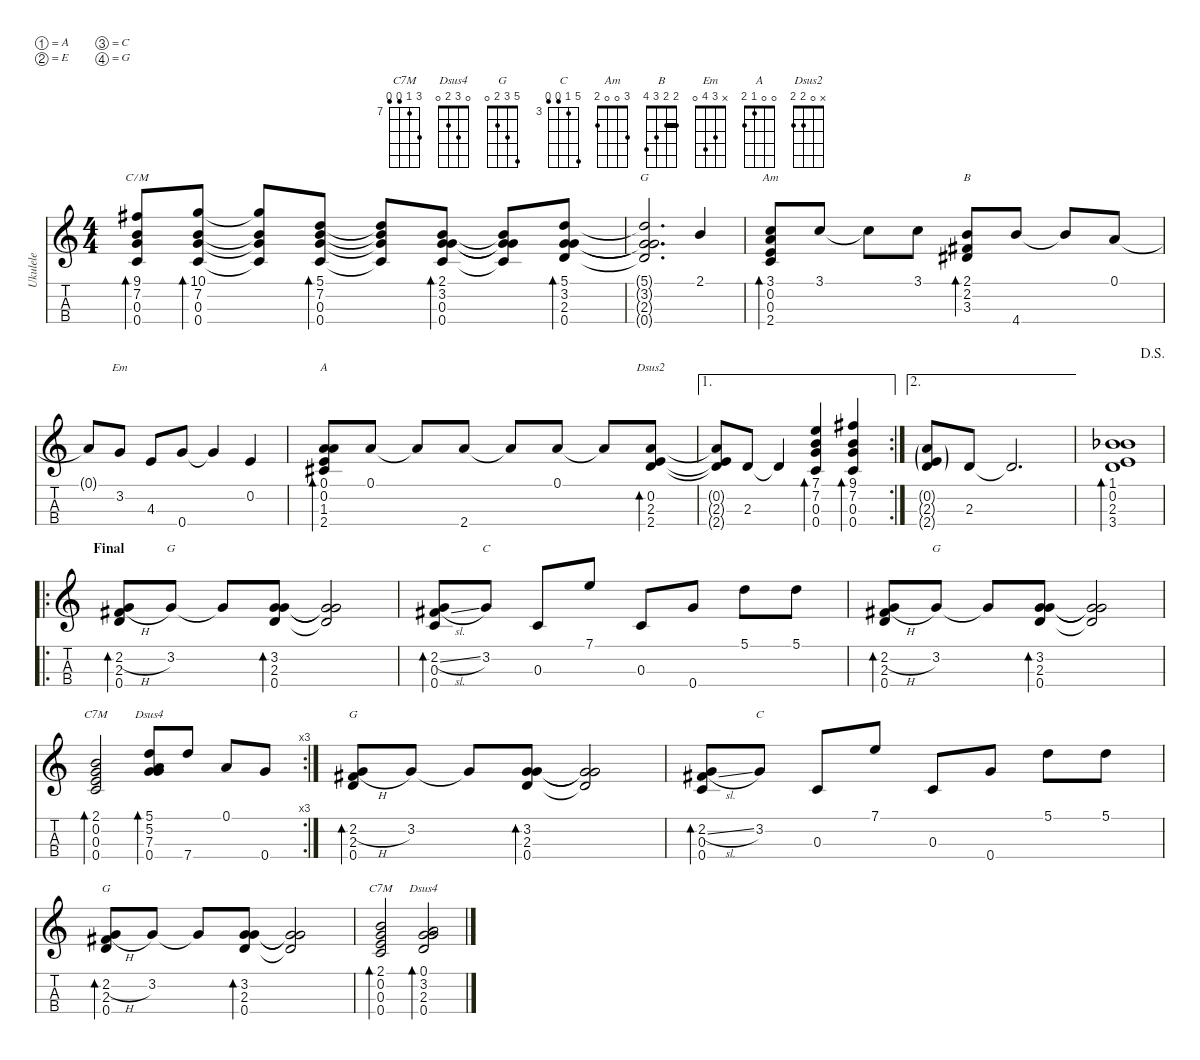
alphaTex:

\defaultSystemsLayout 4
\hideDynamics
\bracketExtendMode nobrackets
\otherSystemsTrackNameOrientation horizontal
\defaultBarNumberDisplay Hide
\track ("Ukulele" "Ukulele") {defaultSystemsLayout 4 instrument acousticguitarnylon}
\staff {score tabs}
\tuning (A4 E4 C4 G4)
\displaytranspose 0
\chord ("C7M" 2 0 0 0)
\chord ("Dsus4" 5 5 7 4) {firstfret 5 barre 5}
\chord ("G" x 3 2 0)
\chord ("C" 7 3 2 2) {firstfret 3}
\chord ("Am" 3 0 0 2)
\chord ("C7M" 9 7 6 6) {firstfret 7}
\chord ("G" 5 3 2 0)
\chord ("B" 2 2 3 4) {barre 2}
\chord ("Em" x 3 4 0)
\chord ("A" 0 0 1 2)
\chord ("Dsus2" x 0 2 2)
\chord ("Dsus4" 0 3 2 0)
\ts (4 4)
\tempo (90 hide)
\clef g2
\ks c
(9.1{acc #} 7.2 0.4 0.3).8{bd 30 ch "C7M" dy mf beam Up} (10.1 7.2 0.4 0.3).8{bd 30 beam Up} (10.1{t} 7.2{t} 0.3{t} 0.4{t}).8{beam Up} (5.1 7.2 0.4 0.3).8{bd 30 beam Up} (0.3{t} 0.4{t} 5.1{t} 7.2{t}).8{beam Up} (2.1 3.2 0.3 0.4).8{bd 30 beam Up} (3.2{t} 2.1{t} 0.3{t} 0.4{t}).8{beam Up} (5.1 3.2 2.3 0.4).8{bd 30 beam Up} |
(2.3{t} 3.2{t} 0.4{t} 5.1{t}).2{d ch "G" beam Up} 2.1.4{beam Up} |
(0.3 0.2 2.4 3.1).8{bd 30 ch "Am" beam Up} 3.1.8{beam Up} 3.1{t}.8{beam Down} 3.1.8{beam Down} (2.1 3.3{acc #} 2.2{acc #}).8{bd 30 ch "B" beam Up} 4.4.8{beam Up} 4.4{t}.8{beam Up} 0.1.8{beam Up} |
0.1{t}.8{beam Up} 3.2.8{ch "Em" beam Up} 4.3.8{beam Up} 0.4.8{beam Up} 0.4{t}.4{beam Up} 0.2.4{beam Up} |
(1.3{acc #} 0.2 0.1 2.4).8{bd 30 ch "A" beam Up} 0.1.8{beam Up} 0.1{t}.8{beam Up} 2.4.8{beam Up} 2.4{t}.8{beam Up} 0.1.8{beam Up} 0.1{t}.8{beam Up} (2.4 2.3 0.2).8{bd 30 ch "Dsus2" beam Up} |
\ae 1
\rc 2
(2.3{t} 0.2{t} 2.4{t}).8{beam Up} 2.3.8{beam Up} 2.3{t}.4{beam Up} (0.3 0.4 7.2 7.1).4{bd 30 beam Up} (9.1{acc #} 7.2 0.4 0.3).4{bd 30 beam Up} |
\ae 2
(2.3{g} 0.2{g} 2.4{g}).8{dy pp beam Up} 2.3.8{dy mf beam Up} 2.3{t}.2{d beam Up} |
\jump dalsegno
(1.1{acc b} 3.4{acc b} 2.3 0.2).1{bd 54 beam Up} |
\ro
\section ("" "Final")
(2.2{h acc #} 0.4 2.3).8{bd 30 beam Up} 3.2.8{ch "G" beam Up} 3.2{t}.8{beam Up} (3.2 0.4 2.3).8{bd 30 beam Up} (2.3{t} 3.2{t} 0.4{t}).2{beam Up} |
(2.2{sl acc #} 0.4 0.3).8{bd 30 beam Up} 3.2.8{ch "C" beam Up} 0.3.8{beam Up} 7.1.8{beam Up} 0.3.8{beam Up} 0.4.8{beam Up} 5.1.8{beam Down} 5.1.8{beam Down} |
(2.2{h acc #} 0.4 2.3).8{bd 30 beam Up} 3.2.8{ch "G" beam Up} 3.2{t}.8{beam Up} (3.2 0.4 2.3).8{bd 30 beam Up} (2.3{t} 3.2{t} 0.4{t}).2{beam Up} |
\rc 3
(0.3 0.2 0.4 2.1).2{bd 30 ch "C7M" beam Up} (5.1 0.4 5.2 7.3).8{bd 30 ch "Dsus4" beam Up} 7.4.8{beam Up} 0.1.8{beam Up} 0.4.8{beam Up} |
(2.2{h acc #} 0.4 2.3).8{bd 30 ch "G" beam Up} 3.2.8{beam Up} 3.2{t}.8{beam Up} (3.2 0.4 2.3).8{bd 30 beam Up} (2.3{t} 3.2{t} 0.4{t}).2{beam Up} |
(2.2{sl acc #} 0.4 0.3).8{bd 30 beam Up} 3.2.8{ch "C" beam Up} 0.3.8{dy mp beam Up} 7.1.8{dy mf beam Up} 0.3.8{dy mp beam Up} 0.4.8{beam Up} 5.1.8{dy mf beam Down} 5.1.8{beam Down} |
(2.2{h acc #} 0.4 2.3).8{bd 30 ch "G" beam Up} 3.2.8{beam Up} 3.2{t}.8{beam Up} (3.2 0.4 2.3).8{bd 30 beam Up} (2.3{t} 3.2{t} 0.4{t}).2{beam Up} |
(0.3 0.2 0.4 2.1).2{bd 30 ch "C7M" beam Up} (2.3 0.4 3.2 0.1).2{bd 30 ch "Dsus4" beam Up}
